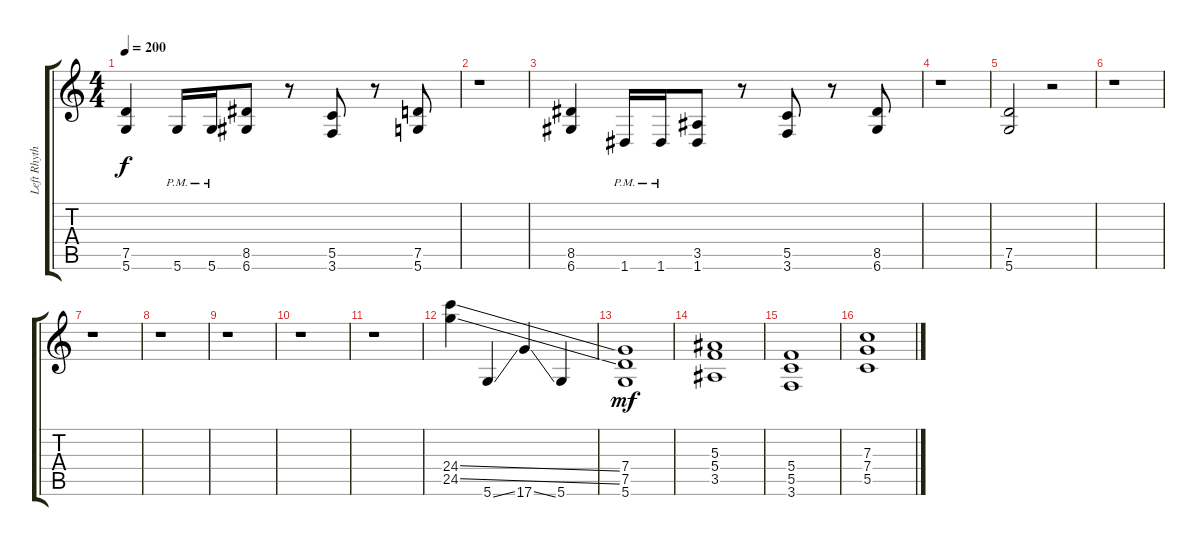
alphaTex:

\track ("Left Rhythm Gtr" "Left Rhyth") {instrument overdrivenguitar}
\staff {score tabs}
\tuning (D4 A3 F3 C3 G2 D2) {hide}
\ts (4 4)
\tempo 200
\clef g2
\ks c
(7.5 5.6).4{dy f} 5.6{pm}.16 5.6{pm}.16 (8.5 6.6).8 r.8 (5.5 3.6).8 r.8 (7.5 5.6).8 |
r.1 |
(8.5 6.6).4 1.6{pm}.16 1.6{pm}.16 (3.5 1.6).8 r.8 (5.5 3.6).8 r.8 (8.5 6.6).8 |
r.1 |
(7.5 5.6).2 r.2 |
r.1 |
r.1 |
r.1 |
r.1 |
r.1 |
r.1 |
(24.4{ss} 24.5{ss}).4 5.6{ss}.4 17.6{ss}.4 5.6.4 |
(7.4 7.5 5.6).1{dy mf} |
(5.3 5.4 3.5).1 |
(5.4 5.5 3.6).1 |
(7.3 7.4 5.5).1
